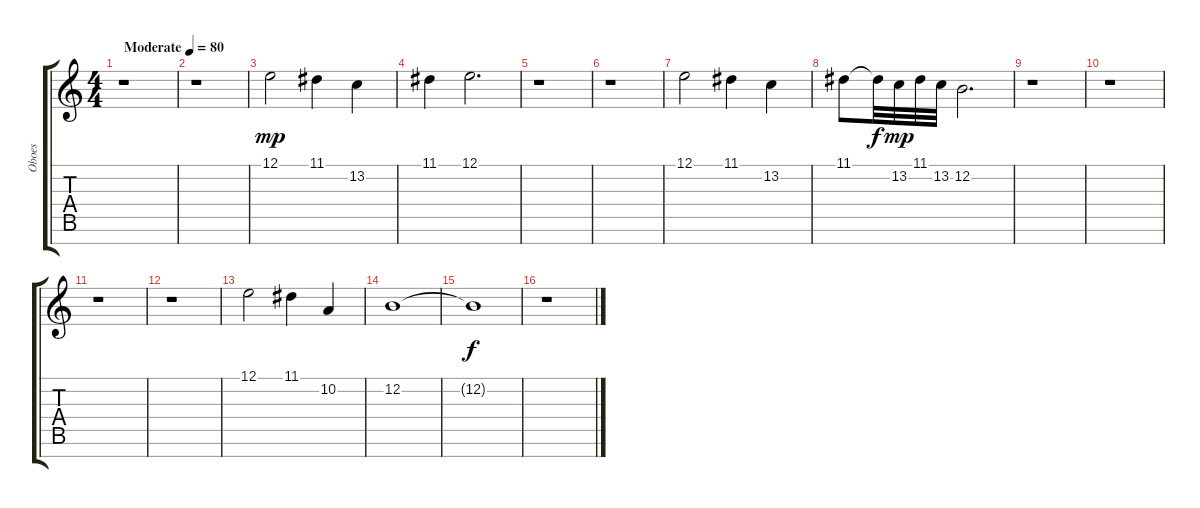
\track ("Oboes" "Oboes") {instrument oboe}
\staff {score tabs}
\tuning (E4 B3 G3 D3 A2 E2 B1) {hide}
\ts (4 4)
\tempo (80 "Moderate")
\clef g2
\ks c
r.1{dy mp instrument oboe} |
r.1 |
12.1.2 11.1.4 13.2.4 |
11.1.4 12.1.2{d} |
r.1 |
r.1 |
12.1.2 11.1.4 13.2.4 |
11.1.8 11.1{t}.32{dy f} 13.2.32{dy mp} 11.1.32 13.2.32 12.2.2{d} |
r.1 |
r.1 |
r.1 |
r.1 |
12.1.2 11.1.4 10.2.4 |
12.2.1 |
12.2{t}.1{dy f} |
r.1
